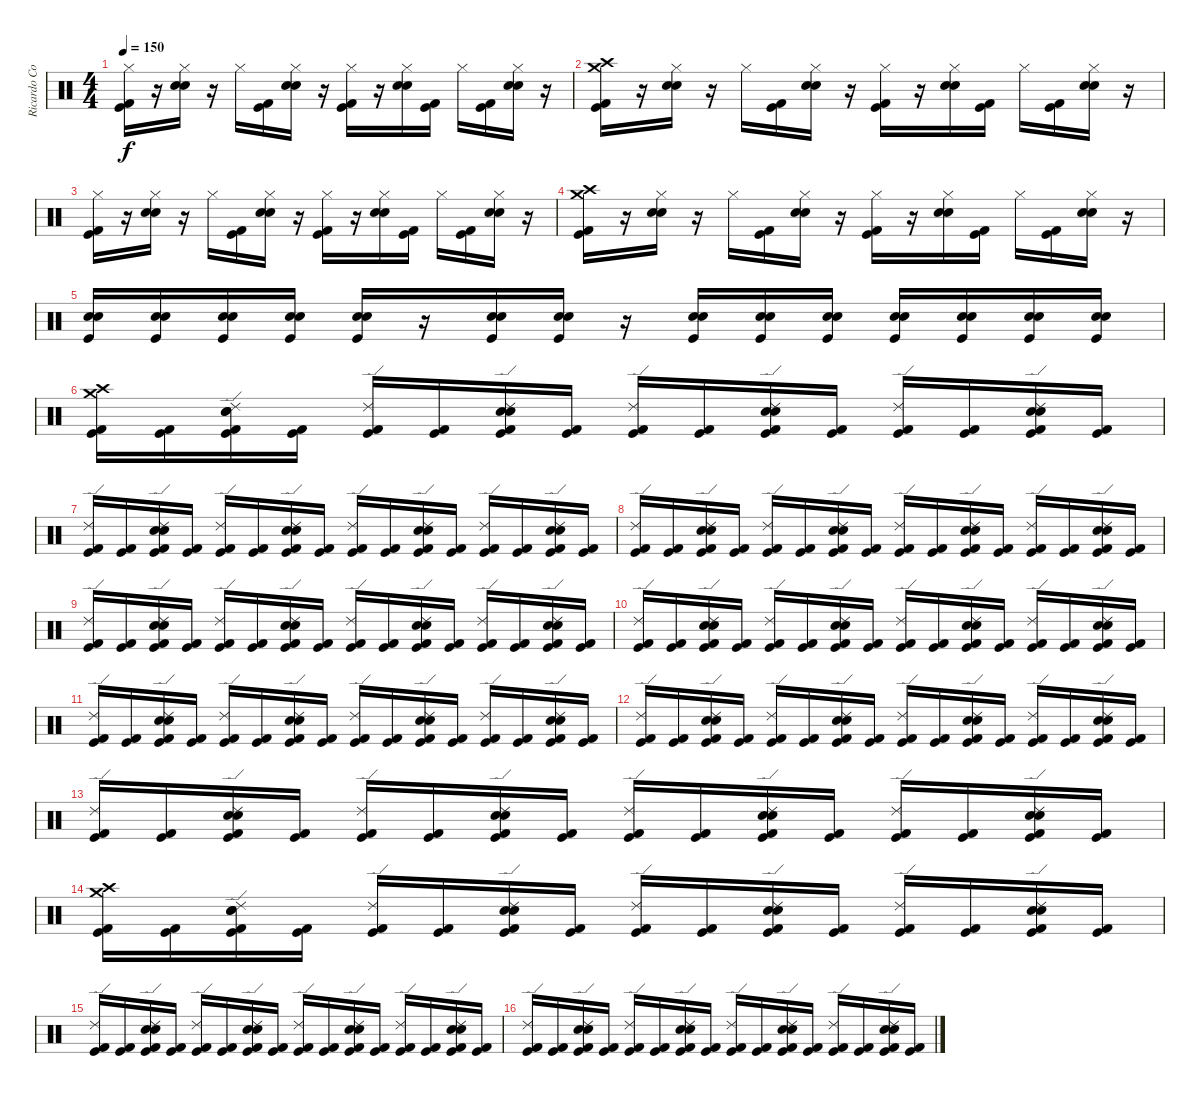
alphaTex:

\track ("Ricardo Confessori" "Ricardo Co") {instrument percussion}
\staff {score}
\articulation defaults
\ts (4 4)
\tempo 150
\clef neutral
\ks c
("Hi-Hat (closed)" "Kick (hit) 2" "Kick (hit)").16{dy f} r.16 ("Hi-Hat (closed)" "Electric Snare (hit)" "Snare (hit) 2").16 r.16 "Hi-Hat (closed)".16 ("Kick (hit) 2" "Kick (hit)").16 ("Hi-Hat (closed)" "Electric Snare (hit)" "Snare (hit) 2").16 r.16 ("Hi-Hat (closed)" "Kick (hit) 2" "Kick (hit)").16 r.16 ("Hi-Hat (closed)" "Electric Snare (hit)" "Snare (hit) 2").16 ("Kick (hit) 2" "Kick (hit)").16 "Hi-Hat (closed)".16 ("Kick (hit) 2" "Kick (hit)").16 ("Hi-Hat (closed)" "Electric Snare (hit)" "Snare (hit) 2").16 r.16 |
("Crash high (hit)" "Crash medium (hit)" "Kick (hit) 2" "Kick (hit)").16 r.16 ("Hi-Hat (closed)" "Electric Snare (hit)" "Snare (hit) 2").16 r.16 "Hi-Hat (closed)".16 ("Kick (hit) 2" "Kick (hit)").16 ("Hi-Hat (closed)" "Electric Snare (hit)" "Snare (hit) 2").16 r.16 ("Hi-Hat (closed)" "Kick (hit) 2" "Kick (hit)").16 r.16 ("Hi-Hat (closed)" "Electric Snare (hit)" "Snare (hit) 2").16 ("Kick (hit) 2" "Kick (hit)").16 "Hi-Hat (closed)".16 ("Kick (hit) 2" "Kick (hit)").16 ("Hi-Hat (closed)" "Electric Snare (hit)" "Snare (hit) 2").16 r.16 |
("Hi-Hat (closed)" "Kick (hit) 2" "Kick (hit)").16 r.16 ("Hi-Hat (closed)" "Electric Snare (hit)" "Snare (hit) 2").16 r.16 "Hi-Hat (closed)".16 ("Kick (hit) 2" "Kick (hit)").16 ("Hi-Hat (closed)" "Electric Snare (hit)" "Snare (hit) 2").16 r.16 ("Hi-Hat (closed)" "Kick (hit) 2" "Kick (hit)").16 r.16 ("Hi-Hat (closed)" "Electric Snare (hit)" "Snare (hit) 2").16 ("Kick (hit) 2" "Kick (hit)").16 "Hi-Hat (closed)".16 ("Kick (hit) 2" "Kick (hit)").16 ("Hi-Hat (closed)" "Electric Snare (hit)" "Snare (hit) 2").16 r.16 |
("Crash medium (hit)" "Crash high (hit)" "Kick (hit) 2" "Kick (hit)").16 r.16 ("Hi-Hat (closed)" "Electric Snare (hit)" "Snare (hit) 2").16 r.16 "Hi-Hat (closed)".16 ("Kick (hit) 2" "Kick (hit)").16 ("Hi-Hat (closed)" "Electric Snare (hit)" "Snare (hit) 2").16 r.16 ("Hi-Hat (closed)" "Kick (hit) 2" "Kick (hit)").16 r.16 ("Hi-Hat (closed)" "Electric Snare (hit)" "Snare (hit) 2").16 ("Kick (hit) 2" "Kick (hit)").16 "Hi-Hat (closed)".16 ("Kick (hit) 2" "Kick (hit)").16 ("Hi-Hat (closed)" "Electric Snare (hit)" "Snare (hit) 2").16 r.16 |
("Kick (hit)" "Electric Snare (hit)" "Snare (hit) 2").16 ("Kick (hit)" "Electric Snare (hit)" "Snare (hit) 2").16 ("Kick (hit)" "Electric Snare (hit)" "Snare (hit) 2").16 ("Kick (hit)" "Electric Snare (hit)" "Snare (hit) 2").16 ("Kick (hit)" "Electric Snare (hit)" "Snare (hit) 2").16 r.16 ("Kick (hit)" "Electric Snare (hit)" "Snare (hit) 2").16 ("Kick (hit)" "Electric Snare (hit)" "Snare (hit) 2").16 r.16 ("Kick (hit)" "Electric Snare (hit)" "Snare (hit) 2").16 ("Kick (hit)" "Electric Snare (hit)" "Snare (hit) 2").16 ("Kick (hit)" "Electric Snare (hit)" "Snare (hit) 2").16 ("Kick (hit)" "Electric Snare (hit)" "Snare (hit) 2").16 ("Kick (hit)" "Electric Snare (hit)" "Snare (hit) 2").16 ("Kick (hit)" "Electric Snare (hit)" "Snare (hit) 2").16 ("Kick (hit)" "Electric Snare (hit)" "Snare (hit) 2").16 |
("Crash high (hit)" "Crash medium (hit)" "Kick (hit) 2" "Kick (hit)").16 ("Kick (hit) 2" "Kick (hit)").16 ("Ride (edge) 2" "Electric Snare (hit)" "Snare (hit) 2" "Kick (hit) 2" "Kick (hit)").16 ("Kick (hit) 2" "Kick (hit)").16 ("Ride (edge) 2" "Kick (hit) 2" "Kick (hit)").16 ("Kick (hit)" "Kick (hit) 2").16 ("Ride (edge) 2" "Snare (hit) 2" "Electric Snare (hit)" "Kick (hit) 2" "Kick (hit)").16 ("Kick (hit) 2" "Kick (hit)").16 ("Ride (edge) 2" "Kick (hit) 2" "Kick (hit)").16 ("Kick (hit) 2" "Kick (hit)").16 ("Ride (edge) 2" "Electric Snare (hit)" "Snare (hit) 2" "Kick (hit) 2" "Kick (hit)").16 ("Kick (hit) 2" "Kick (hit)").16 ("Ride (edge) 2" "Kick (hit) 2" "Kick (hit)").16 ("Kick (hit) 2" "Kick (hit)").16 ("Ride (edge) 2" "Electric Snare (hit)" "Snare (hit) 2" "Kick (hit) 2" "Kick (hit)").16 ("Kick (hit) 2" "Kick (hit)").16 |
("Ride (edge) 2" "Kick (hit) 2" "Kick (hit)").16 ("Kick (hit) 2" "Kick (hit)").16 ("Ride (edge) 2" "Electric Snare (hit)" "Snare (hit) 2" "Kick (hit) 2" "Kick (hit)").16 ("Kick (hit) 2" "Kick (hit)").16 ("Ride (edge) 2" "Kick (hit) 2" "Kick (hit)").16 ("Kick (hit) 2" "Kick (hit)").16 ("Ride (edge) 2" "Electric Snare (hit)" "Snare (hit) 2" "Kick (hit) 2" "Kick (hit)").16 ("Kick (hit) 2" "Kick (hit)").16 ("Ride (edge) 2" "Kick (hit) 2" "Kick (hit)").16 ("Kick (hit) 2" "Kick (hit)").16 ("Ride (edge) 2" "Electric Snare (hit)" "Snare (hit) 2" "Kick (hit) 2" "Kick (hit)").16 ("Kick (hit) 2" "Kick (hit)").16 ("Ride (edge) 2" "Kick (hit) 2" "Kick (hit)").16 ("Kick (hit) 2" "Kick (hit)").16 ("Ride (edge) 2" "Electric Snare (hit)" "Snare (hit) 2" "Kick (hit) 2" "Kick (hit)").16 ("Kick (hit) 2" "Kick (hit)").16 |
("Ride (edge) 2" "Kick (hit) 2" "Kick (hit)").16 ("Kick (hit) 2" "Kick (hit)").16 ("Ride (edge) 2" "Electric Snare (hit)" "Snare (hit) 2" "Kick (hit) 2" "Kick (hit)").16 ("Kick (hit) 2" "Kick (hit)").16 ("Ride (edge) 2" "Kick (hit) 2" "Kick (hit)").16 ("Kick (hit) 2" "Kick (hit)").16 ("Ride (edge) 2" "Electric Snare (hit)" "Snare (hit) 2" "Kick (hit) 2" "Kick (hit)").16 ("Kick (hit) 2" "Kick (hit)").16 ("Ride (edge) 2" "Kick (hit) 2" "Kick (hit)").16 ("Kick (hit) 2" "Kick (hit)").16 ("Ride (edge) 2" "Electric Snare (hit)" "Snare (hit) 2" "Kick (hit) 2" "Kick (hit)").16 ("Kick (hit) 2" "Kick (hit)").16 ("Ride (edge) 2" "Kick (hit) 2" "Kick (hit)").16 ("Kick (hit) 2" "Kick (hit)").16 ("Ride (edge) 2" "Electric Snare (hit)" "Snare (hit) 2" "Kick (hit) 2" "Kick (hit)").16 ("Kick (hit) 2" "Kick (hit)").16 |
("Ride (edge) 2" "Kick (hit) 2" "Kick (hit)").16 ("Kick (hit) 2" "Kick (hit)").16 ("Ride (edge) 2" "Electric Snare (hit)" "Snare (hit) 2" "Kick (hit) 2" "Kick (hit)").16 ("Kick (hit) 2" "Kick (hit)").16 ("Ride (edge) 2" "Kick (hit) 2" "Kick (hit)").16 ("Kick (hit) 2" "Kick (hit)").16 ("Ride (edge) 2" "Electric Snare (hit)" "Snare (hit) 2" "Kick (hit) 2" "Kick (hit)").16 ("Kick (hit) 2" "Kick (hit)").16 ("Ride (edge) 2" "Kick (hit) 2" "Kick (hit)").16 ("Kick (hit) 2" "Kick (hit)").16 ("Ride (edge) 2" "Electric Snare (hit)" "Snare (hit) 2" "Kick (hit) 2" "Kick (hit)").16 ("Kick (hit) 2" "Kick (hit)").16 ("Ride (edge) 2" "Kick (hit) 2" "Kick (hit)").16 ("Kick (hit) 2" "Kick (hit)").16 ("Ride (edge) 2" "Electric Snare (hit)" "Snare (hit) 2" "Kick (hit) 2" "Kick (hit)").16 ("Kick (hit) 2" "Kick (hit)").16 |
("Ride (edge) 2" "Kick (hit) 2" "Kick (hit)").16 ("Kick (hit) 2" "Kick (hit)").16 ("Ride (edge) 2" "Electric Snare (hit)" "Snare (hit) 2" "Kick (hit) 2" "Kick (hit)").16 ("Kick (hit) 2" "Kick (hit)").16 ("Ride (edge) 2" "Kick (hit) 2" "Kick (hit)").16 ("Kick (hit) 2" "Kick (hit)").16 ("Ride (edge) 2" "Electric Snare (hit)" "Snare (hit) 2" "Kick (hit) 2" "Kick (hit)").16 ("Kick (hit) 2" "Kick (hit)").16 ("Ride (edge) 2" "Kick (hit) 2" "Kick (hit)").16 ("Kick (hit) 2" "Kick (hit)").16 ("Ride (edge) 2" "Electric Snare (hit)" "Snare (hit) 2" "Kick (hit) 2" "Kick (hit)").16 ("Kick (hit) 2" "Kick (hit)").16 ("Ride (edge) 2" "Kick (hit) 2" "Kick (hit)").16 ("Kick (hit) 2" "Kick (hit)").16 ("Ride (edge) 2" "Electric Snare (hit)" "Snare (hit) 2" "Kick (hit) 2" "Kick (hit)").16 ("Kick (hit) 2" "Kick (hit)").16 |
("Ride (edge) 2" "Kick (hit) 2" "Kick (hit)").16 ("Kick (hit) 2" "Kick (hit)").16 ("Ride (edge) 2" "Electric Snare (hit)" "Snare (hit) 2" "Kick (hit) 2" "Kick (hit)").16 ("Kick (hit) 2" "Kick (hit)").16 ("Ride (edge) 2" "Kick (hit) 2" "Kick (hit)").16 ("Kick (hit) 2" "Kick (hit)").16 ("Ride (edge) 2" "Electric Snare (hit)" "Snare (hit) 2" "Kick (hit) 2" "Kick (hit)").16 ("Kick (hit) 2" "Kick (hit)").16 ("Ride (edge) 2" "Kick (hit) 2" "Kick (hit)").16 ("Kick (hit) 2" "Kick (hit)").16 ("Ride (edge) 2" "Electric Snare (hit)" "Snare (hit) 2" "Kick (hit) 2" "Kick (hit)").16 ("Kick (hit) 2" "Kick (hit)").16 ("Ride (edge) 2" "Kick (hit) 2" "Kick (hit)").16 ("Kick (hit) 2" "Kick (hit)").16 ("Ride (edge) 2" "Electric Snare (hit)" "Snare (hit) 2" "Kick (hit) 2" "Kick (hit)").16 ("Kick (hit) 2" "Kick (hit)").16 |
("Ride (edge) 2" "Kick (hit) 2" "Kick (hit)").16 ("Kick (hit) 2" "Kick (hit)").16 ("Ride (edge) 2" "Electric Snare (hit)" "Snare (hit) 2" "Kick (hit) 2" "Kick (hit)").16 ("Kick (hit) 2" "Kick (hit)").16 ("Ride (edge) 2" "Kick (hit) 2" "Kick (hit)").16 ("Kick (hit) 2" "Kick (hit)").16 ("Ride (edge) 2" "Electric Snare (hit)" "Snare (hit) 2" "Kick (hit) 2" "Kick (hit)").16 ("Kick (hit) 2" "Kick (hit)").16 ("Ride (edge) 2" "Kick (hit) 2" "Kick (hit)").16 ("Kick (hit) 2" "Kick (hit)").16 ("Ride (edge) 2" "Electric Snare (hit)" "Snare (hit) 2" "Kick (hit) 2" "Kick (hit)").16 ("Kick (hit) 2" "Kick (hit)").16 ("Ride (edge) 2" "Kick (hit) 2" "Kick (hit)").16 ("Kick (hit) 2" "Kick (hit)").16 ("Ride (edge) 2" "Electric Snare (hit)" "Snare (hit) 2" "Kick (hit) 2" "Kick (hit)").16 ("Kick (hit) 2" "Kick (hit)").16 |
("Ride (edge) 2" "Kick (hit) 2" "Kick (hit)").16 ("Kick (hit) 2" "Kick (hit)").16 ("Ride (edge) 2" "Electric Snare (hit)" "Snare (hit) 2" "Kick (hit) 2" "Kick (hit)").16 ("Kick (hit) 2" "Kick (hit)").16 ("Ride (edge) 2" "Kick (hit) 2" "Kick (hit)").16 ("Kick (hit) 2" "Kick (hit)").16 ("Ride (edge) 2" "Electric Snare (hit)" "Snare (hit) 2" "Kick (hit) 2" "Kick (hit)").16 ("Kick (hit) 2" "Kick (hit)").16 ("Ride (edge) 2" "Kick (hit) 2" "Kick (hit)").16 ("Kick (hit) 2" "Kick (hit)").16 ("Ride (edge) 2" "Electric Snare (hit)" "Snare (hit) 2" "Kick (hit) 2" "Kick (hit)").16 ("Kick (hit) 2" "Kick (hit)").16 ("Ride (edge) 2" "Kick (hit) 2" "Kick (hit)").16 ("Kick (hit) 2" "Kick (hit)").16 ("Ride (edge) 2" "Electric Snare (hit)" "Snare (hit) 2" "Kick (hit) 2" "Kick (hit)").16 ("Kick (hit) 2" "Kick (hit)").16 |
("Crash high (hit)" "Crash medium (hit)" "Kick (hit) 2" "Kick (hit)").16 ("Kick (hit) 2" "Kick (hit)").16 ("Ride (edge) 2" "Electric Snare (hit)" "Snare (hit) 2" "Kick (hit) 2" "Kick (hit)").16 ("Kick (hit) 2" "Kick (hit)").16 ("Ride (edge) 2" "Kick (hit) 2" "Kick (hit)").16 ("Kick (hit) 2" "Kick (hit)").16 ("Ride (edge) 2" "Electric Snare (hit)" "Snare (hit) 2" "Kick (hit) 2" "Kick (hit)").16 ("Kick (hit) 2" "Kick (hit)").16 ("Ride (edge) 2" "Kick (hit) 2" "Kick (hit)").16 ("Kick (hit) 2" "Kick (hit)").16 ("Ride (edge) 2" "Electric Snare (hit)" "Snare (hit) 2" "Kick (hit) 2" "Kick (hit)").16 ("Kick (hit) 2" "Kick (hit)").16 ("Ride (edge) 2" "Kick (hit) 2" "Kick (hit)").16 ("Kick (hit) 2" "Kick (hit)").16 ("Ride (edge) 2" "Electric Snare (hit)" "Snare (hit) 2" "Kick (hit) 2" "Kick (hit)").16 ("Kick (hit) 2" "Kick (hit)").16 |
("Ride (edge) 2" "Kick (hit) 2" "Kick (hit)").16 ("Kick (hit) 2" "Kick (hit)").16 ("Ride (edge) 2" "Electric Snare (hit)" "Snare (hit) 2" "Kick (hit) 2" "Kick (hit)").16 ("Kick (hit) 2" "Kick (hit)").16 ("Ride (edge) 2" "Kick (hit) 2" "Kick (hit)").16 ("Kick (hit) 2" "Kick (hit)").16 ("Ride (edge) 2" "Electric Snare (hit)" "Snare (hit) 2" "Kick (hit) 2" "Kick (hit)").16 ("Kick (hit) 2" "Kick (hit)").16 ("Ride (edge) 2" "Kick (hit) 2" "Kick (hit)").16 ("Kick (hit) 2" "Kick (hit)").16 ("Ride (edge) 2" "Electric Snare (hit)" "Snare (hit) 2" "Kick (hit) 2" "Kick (hit)").16 ("Kick (hit) 2" "Kick (hit)").16 ("Ride (edge) 2" "Kick (hit) 2" "Kick (hit)").16 ("Kick (hit) 2" "Kick (hit)").16 ("Ride (edge) 2" "Electric Snare (hit)" "Snare (hit) 2" "Kick (hit) 2" "Kick (hit)").16 ("Kick (hit) 2" "Kick (hit)").16 |
("Ride (edge) 2" "Kick (hit) 2" "Kick (hit)").16 ("Kick (hit) 2" "Kick (hit)").16 ("Ride (edge) 2" "Electric Snare (hit)" "Snare (hit) 2" "Kick (hit) 2" "Kick (hit)").16 ("Kick (hit) 2" "Kick (hit)").16 ("Ride (edge) 2" "Kick (hit) 2" "Kick (hit)").16 ("Kick (hit) 2" "Kick (hit)").16 ("Ride (edge) 2" "Electric Snare (hit)" "Snare (hit) 2" "Kick (hit) 2" "Kick (hit)").16 ("Kick (hit) 2" "Kick (hit)").16 ("Ride (edge) 2" "Kick (hit) 2" "Kick (hit)").16 ("Kick (hit) 2" "Kick (hit)").16 ("Ride (edge) 2" "Electric Snare (hit)" "Snare (hit) 2" "Kick (hit) 2" "Kick (hit)").16 ("Kick (hit) 2" "Kick (hit)").16 ("Ride (edge) 2" "Kick (hit) 2" "Kick (hit)").16 ("Kick (hit) 2" "Kick (hit)").16 ("Ride (edge) 2" "Electric Snare (hit)" "Snare (hit) 2" "Kick (hit) 2" "Kick (hit)").16 ("Kick (hit) 2" "Kick (hit)").16
